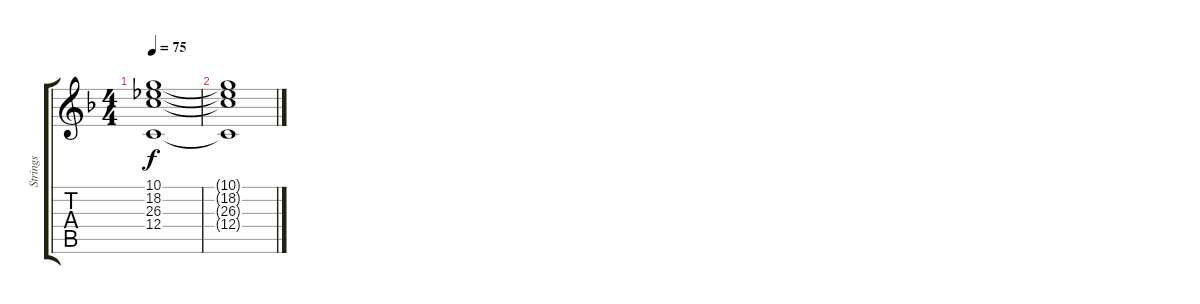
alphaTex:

\track ("Strings" "Strings") {instrument stringensemble2}
\staff {score tabs}
\tuning (D4 A3 F3 C3 G2 C2) {hide}
\ts (4 4)
\tempo 75
\clef g2
\ks f
(10.1{t} 18.2{t} 26.3{t} 12.4{t}).1{dy f} |
(10.1{t} 18.2{t} 26.3{t} 12.4{t}).1
